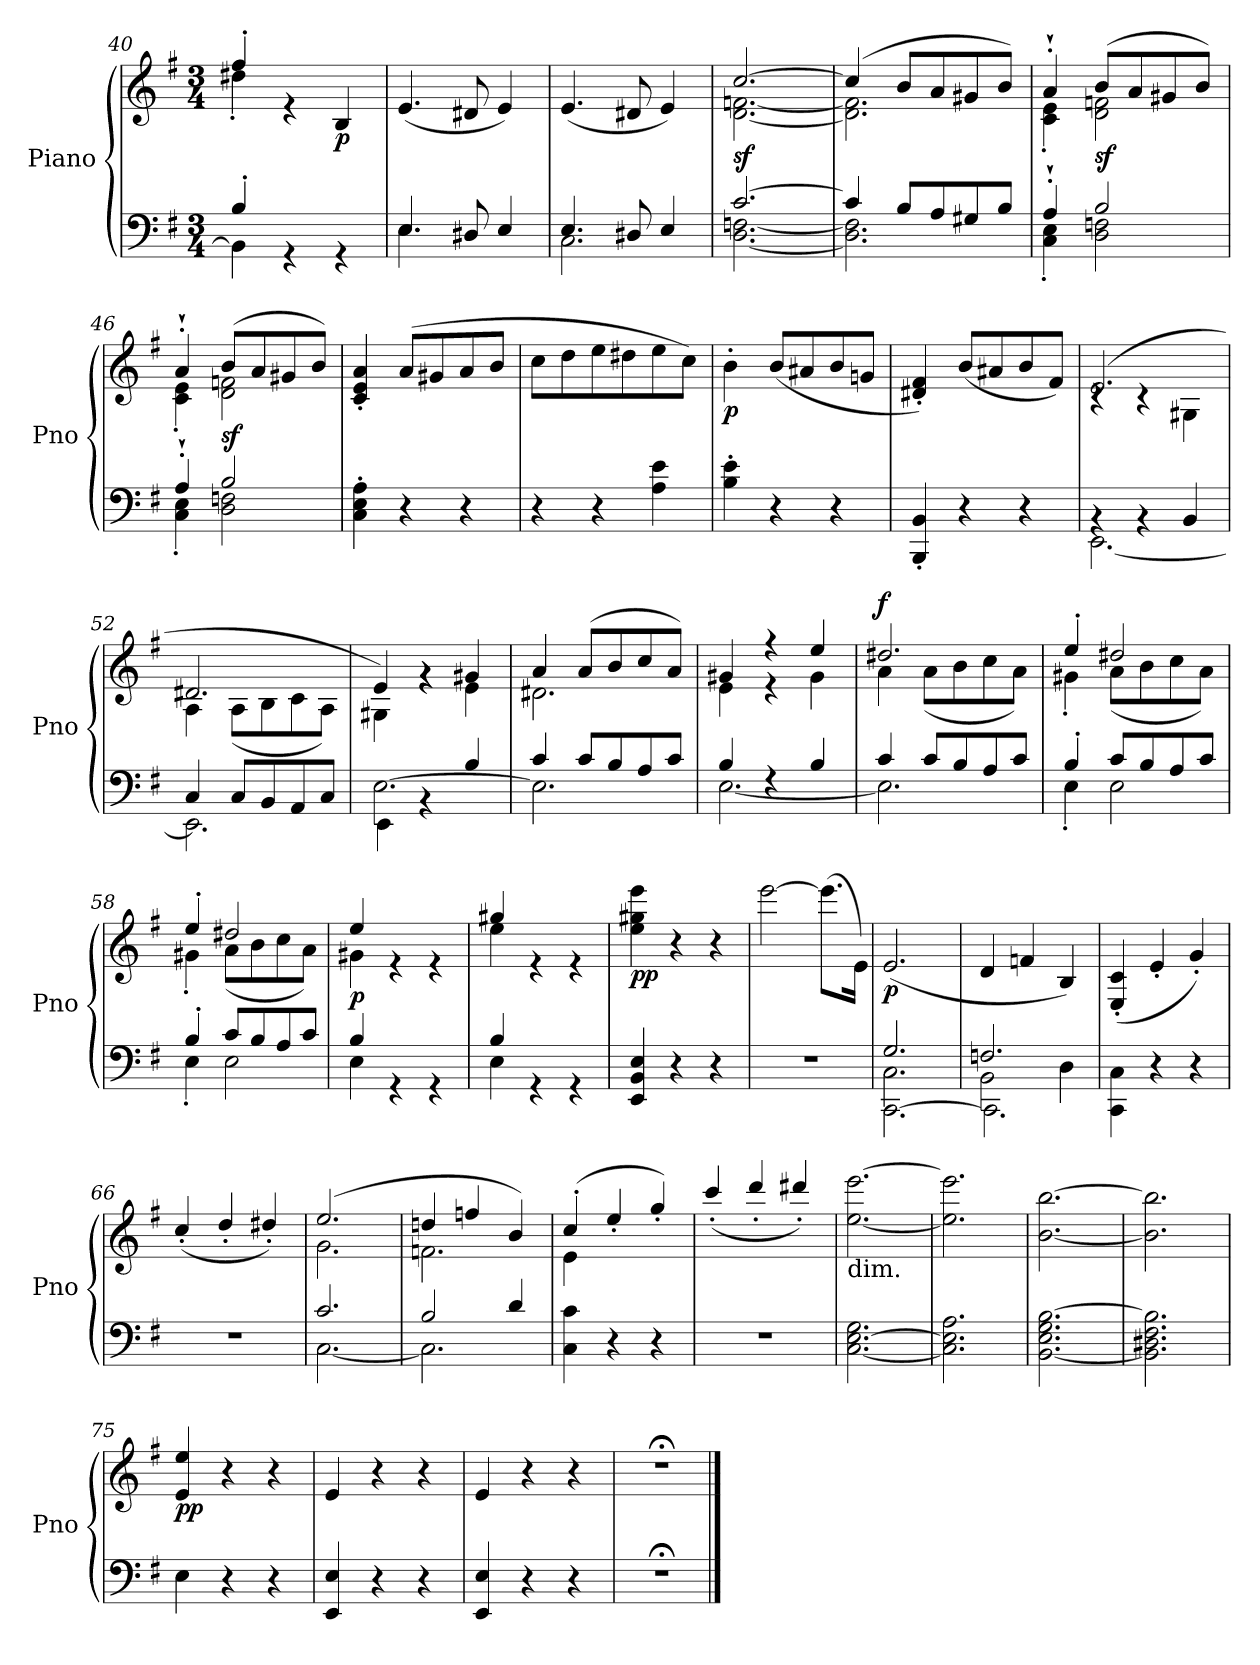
**kern	**kern	**dynam
*part1	*part1	*part1
*staff2	*staff1	*staff1/2
*I"Piano	*	*
*I'Pno	*	*
*clefF4	*clefG2	*
*k[f#]	*k[f#]	*
*M3/4	*M3/4	*
=40	=40	=40
*^	*^	*
4B'/	4BB\]	4ff#'/	4dd#X'\	.
4rGG	4ryy	4re	2ryy	.
!	!	!	!	!LO:DY:b
4rGG	4ryy	4B/	.	p
*	*	*v	*v	*
=41	=41	=41	=41
4.E/	4.E\	(4.e/	.
8D#X/	4.ryy	8d#X/	.
4E/	.	4e/)	.
=42	=42	=42	=42
!	!	!	!LO:DY:b
4.E/	2.C\	(4.e/	other-dynamics
8D#X/	.	8d#X/	.
4E/	.	4e/)	.
=43	=43	=43	=43
*	*	*^	*
!	!	!	!	!LO:DY:b
[2.c/	[2.D\ [2.Fn\	[2.cc/	[2.d\ [2.fn\	sf
=44	=44	=44	=44	=44
4c/]	2.D\] 2.F\]	(4cc/]	2.d\] 2.f\]	.
8B/L	.	8b/L	.	.
8A/	.	8a/	.	.
8G#X/	.	8g#X/	.	.
8B/J	.	8b/J)	.	.
=45	=45	=45	=45	=45
4A'`/	4C\' 4E\'	4a'`/	4c\' 4e\'	.
!	!	!	!	!LO:DY:b
2B/	2D\ 2Fn\	(>8b/L	2d\ 2fn\	sf
.	.	8a/	.	.
.	.	8g#X/	.	.
.	.	8b/J)	.	.
!!LO:LB:g=z	!!
=46	=46	=46	=46	=46
4A'`/	4C\' 4E\'	4a'`/	4c\' 4e\'	.
!	!	!	!	!LO:DY:b
2B/	2D\ 2Fn\	(>8b/L	2d\ 2fn\	sf
.	.	8a/	.	.
.	.	8g#X/	.	.
.	.	8b/J)	.	.
*v	*v	*	*	*
*	*v	*v	*
!!LO:PB:g=z
=47	=47	=47
!	!	!LO:DY:b
4C\' 4E\' 4A\'	4c/' 4e/' 4a/'	other-dynamics
4r	(8a/L	.
.	8g#X/	.
4r	8a/	.
.	8b/J	.
=48	=48	=48
4r	8cc\L	.
.	8dd\	.
4r	8ee\	.
.	8dd#X\	.
4A\ 4e\	8ee\	.
.	8cc\J)	.
=49	=49	=49
!	!	!LO:DY:b
4B\' 4e\'	4b'\	p
4r	(8b/L	.
.	8a#X/	.
4r	8b/	.
.	8gn/J	.
=50	=50	=50
4BBB/' 4BB/'	4d#X/' 4f#/')	.
4r	(8b/L	.
.	8a#X/	.
4r	8b/	.
.	8f#/J)	.
=51	=51	=51
*^	*^	*
!	!	!	!	!LO:DY:b
4rBB	[2.EE\	(2.e/	4rc	other-dynamics
4rBB	.	.	4rc	.
4BB/	.	.	4G#X\	.
=52	=52	=52	=52	=52
4C/	2.EE\]	2.d#X/	4A\	.
8C/L	.	.	(8A\L	.
8BB/	.	.	8B\	.
8AA/	.	.	8c\	.
8C/J	.	.	8A\J)	.
!!LO:LB:g=z	!!
=53	=53	=53	=53	=53
[2.E\	4EE\	4e/)	4G#X\	.
.	4rBB	4rg	4rg	.
.	4B/	4g#X/	4e\	.
!!LO:LB:g=z	!!
=54	=54	=54	=54	=54
2.E\]	4c/	4a/	2.d#X\	.
.	8c/L	(8a/L	.	.
.	8B/	8b/	.	.
.	8A/	8cc/	.	.
.	8c/J	8a/J)	.	.
=55	=55	=55	=55	=55
4B/	[2.E\	4g#X/	4e\	.
4rF	.	4r	4r	.
4B/	.	4ee/	4g#\	.
=56	=56	=56	=56	=56
!	!	!	!	!LO:DY:a
4c/	2.E\]	2.dd#X/	4a\	f
8c/L	.	.	(8a\L	.
8B/	.	.	8b\	.
8A/	.	.	8cc\	.
8c/J	.	.	8a\J)	.
=57	=57	=57	=57	=57
4B'/	4E'\	4ee'/	4g#X'\	.
!	!	!	!	!LO:DY:b=2
!	!	!	!	!LO:DY:n=1:a
8c/L	2E\	2dd#X/	(8a\L	sf sf
8B/	.	.	8b\	.
8A/	.	.	8cc\	.
8c/J	.	.	8a\J)	.
=58	=58	=58	=58	=58
4B'/	4E'\	4ee'/	4g#X'\	.
!	!	!	!	!LO:DY:b=2
!	!	!	!	!LO:DY:n=1:a
8c/L	2E\	2dd#X/	(8a\L	sf sf
8B/	.	.	8b\	.
8A/	.	.	8cc\	.
8c/J	.	.	8a\J)	.
=59	=59	=59	=59	=59
!	!	!	!	!LO:DY:b
4B/	4E\	4ee/	4g#X\	p
4rGG	2ryy	4re	2ryy	.
4rGG	.	4re	.	.
=60	=60	=60	=60	=60
4B/	4E\	4gg#X/	4ee\	.
4rGG	2ryy	4re	2ryy	.
4rGG	.	4re	.	.
*v	*v	*	*	*
*	*v	*v	*
!!LO:LB:g=z
=61	=61	=61
!	!	!LO:DY:b
4EE/ 4BB/ 4E/	4ee\ 4gg#X\ 4eee\	pp
4r	4r	.
4r	4r	.
=62	=62	=62
!	!	!LO:DY:b
2.r	[2eee\	other-dynamics
.	(8.eee\L]	.
.	16e\Jk)	.
!!LO:LB:g=z
=63	=63	=63
*^	*	*
*	*^	*	*
!	!	!	!	!LO:DY:b
2.G/	2.C\	[2.CC\	(2.e/	p
=64	=64	=64	=64	=64
2.Fn/	2BB\	2.CC\]	4d/	.
.	.	.	4fn/	.
.	4D\	.	4B/)	.
*v	*v	*v	*	*
=65	=65	=65
4CC\ 4C\	(>4E/' 4c/'	.
4r	4e'/	.
4r	4g'/)	.
=66	=66	=66
2.r	(>4cc'/	.
.	4dd'/	.
.	4dd#X'/)	.
=67	=67	=67
*^	*^	*
2.c/	[2.C\	(2.ee/	2.g\	.
=68	=68	=68	=68	=68
2B/	2.C\]	4ddn/	2.fn\	.
.	.	4ffn/	.	.
4d/	.	4b/)	.	.
*v	*v	*	*	*
=69	=69	=69	=69
4C\ 4c\	(>4cc'/	4e\	.
4r	4ee'/	2ryy	.
4r	4gg'/)	.	.
*	*v	*v	*
=70	=70	=70
2.r	(>4ccc'/	.
.	4ddd'/	.
.	4ddd#X'/)	.
!!LO:LB:g=z
=71	=71	=71
!	!LO:TX:b:t=dim.	!
[2.C\ [2.E\ 2.G\	[2.ee\ [2.eee\	.
=72	=72	=72
2.C\] 2.E\] 2.A\	2.ee\] 2.eee\]	.
=73	=73	=73
[2.BB\ 2.E\ 2.G\ [2.B\	[2.b\ [2.bb\	.
=74	=74	=74
2.BB\] 2.D#X\ 2.F#\ 2.B\]	2.b\] 2.bb\]	.
=75	=75	=75
!	!	!LO:DY:b
4E\	4e/ 4ee/	pp
4r	4r	.
4r	4r	.
=76	=76	=76
4EE/ 4E/	4e/	.
4r	4r	.
4r	4r	.
=77	=77	=77
4EE/ 4E/	4e/	.
4r	4r	.
4r	4r	.
=78	=78	=78
2.r;<	2.r;<	.
==	==	==
*-	*-	*-
